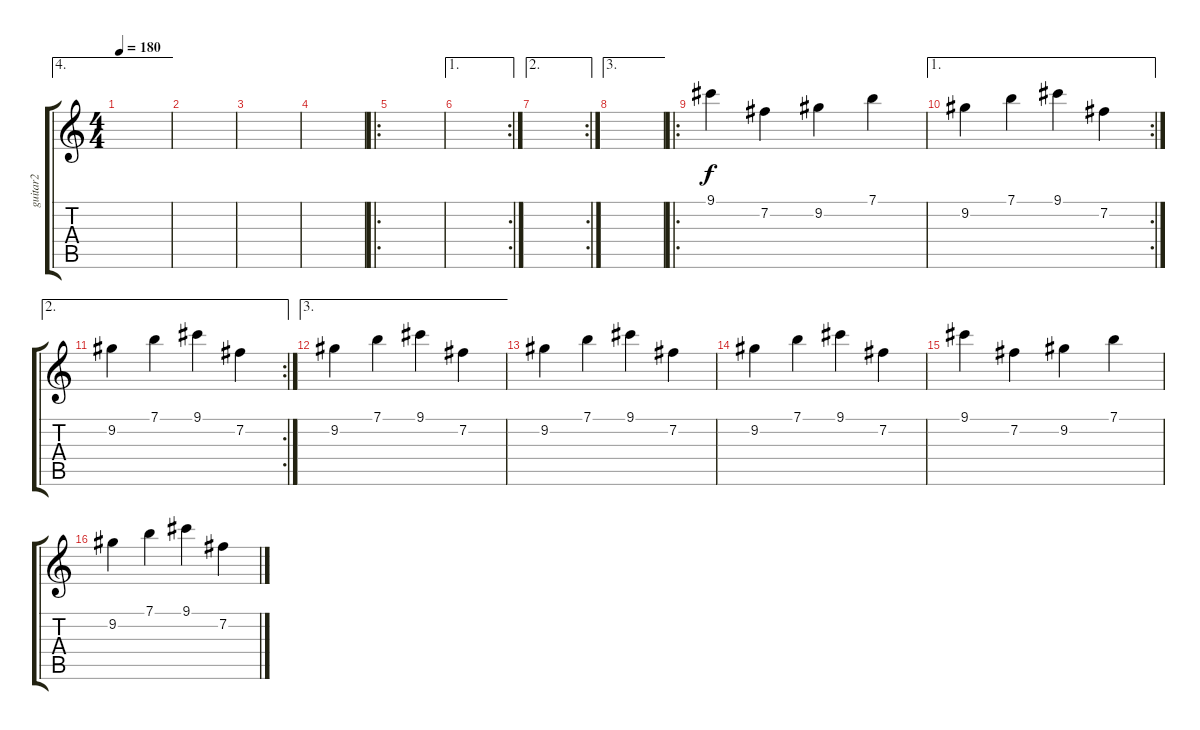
\track ("guitar2" "guitar2") {instrument overdrivenguitar}
\staff {score tabs}
\tuning (E4 B3 G3 D3 A2 E2) {hide}
\ae 4
\ts (4 4)
\tempo 180
\clef g2
\ks c
|
|
|
|
\ro
|
\ae 1
\rc 2
|
\ae 2
\rc 2
|
\ae 3
|
\ro
9.1.4 7.2.4 9.2.4 7.1.4 |
\ae 1
\rc 2
9.2.4 7.1.4 9.1.4 7.2.4 |
\ae 2
\rc 2
9.2.4 7.1.4 9.1.4 7.2.4 |
\ae 3
9.2.4 7.1.4 9.1.4 7.2.4 |
9.2.4 7.1.4 9.1.4 7.2.4 |
9.2.4 7.1.4 9.1.4 7.2.4 |
9.1.4 7.2.4 9.2.4 7.1.4 |
9.2.4 7.1.4 9.1.4 7.2.4
